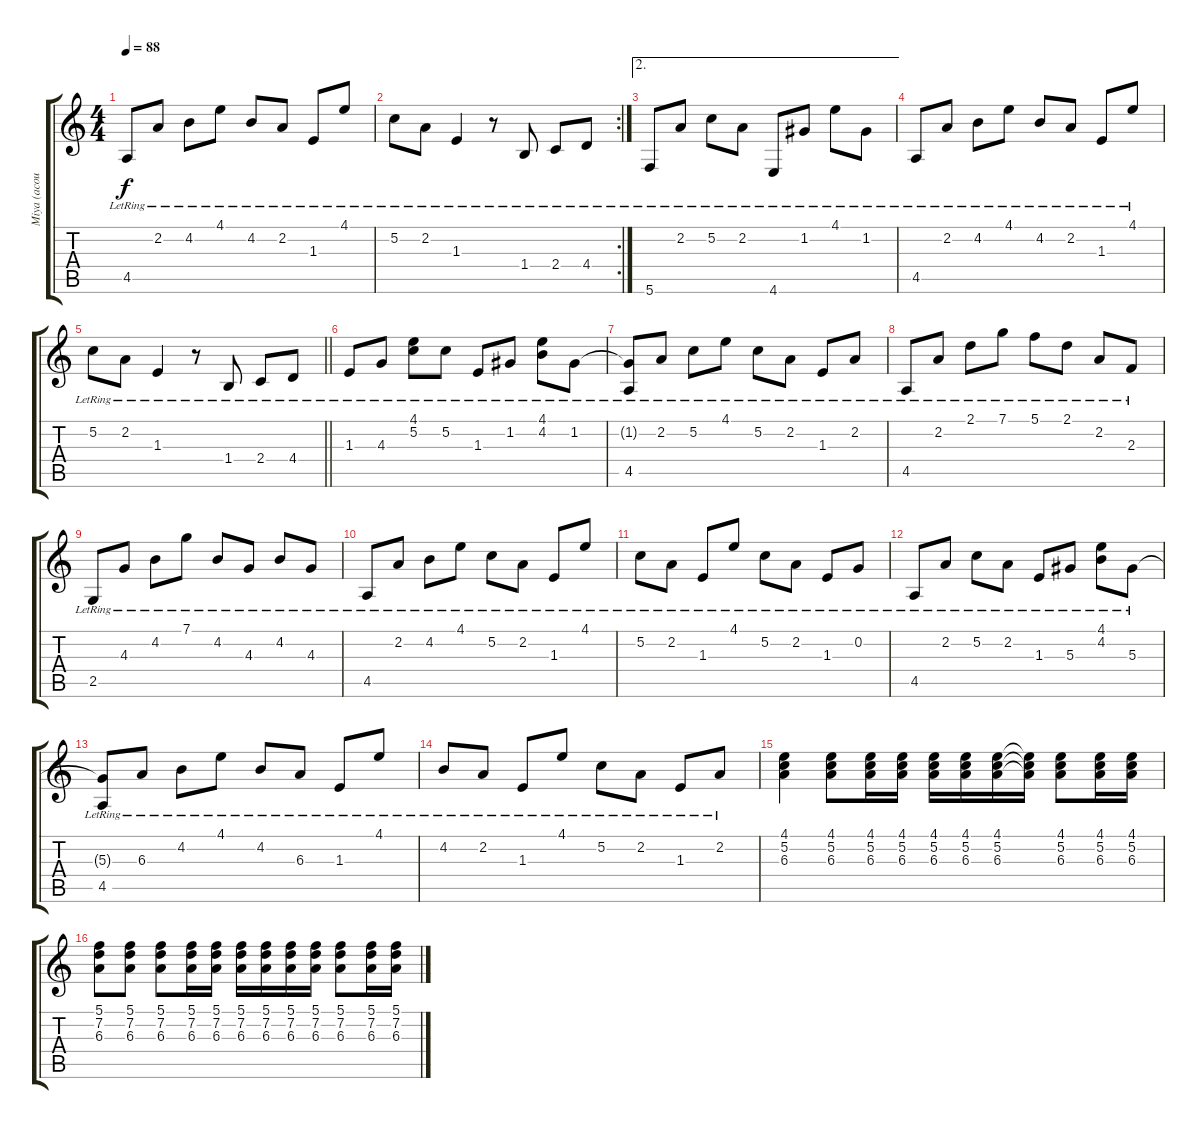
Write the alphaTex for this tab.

\track ("Miya (acoustic)" "Miya (acou") {instrument acousticguitarnylon}
\staff {score tabs}
\tuning (C4 G3 Eb3 Bb2 F2 C2) {hide}
\ts (4 4)
\tempo 88
\clef g2
\ks c
4.5{lr}.8{dy f} 2.2{lr}.8 4.2{lr}.8 4.1{lr}.8 4.2{lr}.8 2.2{lr}.8 1.3{lr}.8 4.1{lr}.8 |
\rc 2
5.2{lr}.8 2.2{lr}.8 1.3{lr}.4 r.8 1.4{lr}.8 2.4{lr}.8 4.4{lr}.8 |
\ae 2
5.6{lr}.8 2.2{lr}.8 5.2{lr}.8 2.2{lr}.8 4.6{lr}.8 1.2{lr}.8 4.1{lr}.8 1.2{lr}.8 |
4.5{lr}.8 2.2{lr}.8 4.2{lr}.8 4.1{lr}.8 4.2{lr}.8 2.2{lr}.8 1.3{lr}.8 4.1{lr}.8 |
\barLineRight lightlight
5.2{lr}.8 2.2{lr}.8 1.3{lr}.4 r.8 1.4{lr}.8 2.4{lr}.8 4.4{lr}.8 |
1.3{lr}.8 4.3{lr}.8 (4.1{lr} 5.2{lr}).8 5.2{lr}.8 1.3{lr}.8 1.2{lr}.8 (4.1{lr} 4.2{lr}).8 1.2{lr}.8 |
(1.2{t} 4.5{lr}).8 2.2{lr}.8 5.2{lr}.8 4.1{lr}.8 5.2{lr}.8 2.2{lr}.8 1.3{lr}.8 2.2{lr}.8 |
4.5{lr}.8 2.2{lr}.8 2.1{lr}.8 7.1{lr}.8 5.1{lr}.8 2.1{lr}.8 2.2{lr}.8 2.3{lr}.8 |
2.5{lr}.8 4.3{lr}.8 4.2{lr}.8 7.1{lr}.8 4.2{lr}.8 4.3{lr}.8 4.2{lr}.8 4.3{lr}.8 |
4.5{lr}.8 2.2{lr}.8 4.2{lr}.8 4.1{lr}.8 5.2{lr}.8 2.2{lr}.8 1.3{lr}.8 4.1{lr}.8 |
5.2{lr}.8 2.2{lr}.8 1.3{lr}.8 4.1{lr}.8 5.2{lr}.8 2.2{lr}.8 1.3{lr}.8 0.2{lr}.8 |
4.5{lr}.8 2.2{lr}.8 5.2{lr}.8 2.2{lr}.8 1.3{lr}.8 5.3{lr}.8 (4.1{lr} 4.2{lr}).8 5.3{lr}.8 |
(5.3{t} 4.5{lr}).8 6.3{lr}.8 4.2{lr}.8 4.1{lr}.8 4.2{lr}.8 6.3{lr}.8 1.3{lr}.8 4.1{lr}.8 |
4.2{lr}.8 2.2{lr}.8 1.3{lr}.8 4.1{lr}.8 5.2{lr}.8 2.2{lr}.8 1.3{lr}.8 2.2{lr}.8 |
(4.1 5.2 6.3).4 (4.1 5.2 6.3).8 (4.1 5.2 6.3).16 (4.1 5.2 6.3).16 (4.1 5.2 6.3).16 (4.1 5.2 6.3).16 (4.1 5.2 6.3).16 (4.1{t} 5.2{t} 6.3{t}).16 (4.1 5.2 6.3).8 (4.1 5.2 6.3).16 (4.1 5.2 6.3).16 |
(5.1 7.2 6.3).8 (5.1 7.2 6.3).8 (5.1 7.2 6.3).8 (5.1 7.2 6.3).16 (5.1 7.2 6.3).16 (5.1 7.2 6.3).16 (5.1 7.2 6.3).16 (5.1 7.2 6.3).16 (5.1 7.2 6.3).16 (5.1 7.2 6.3).8 (5.1 7.2 6.3).16 (5.1 7.2 6.3).16
